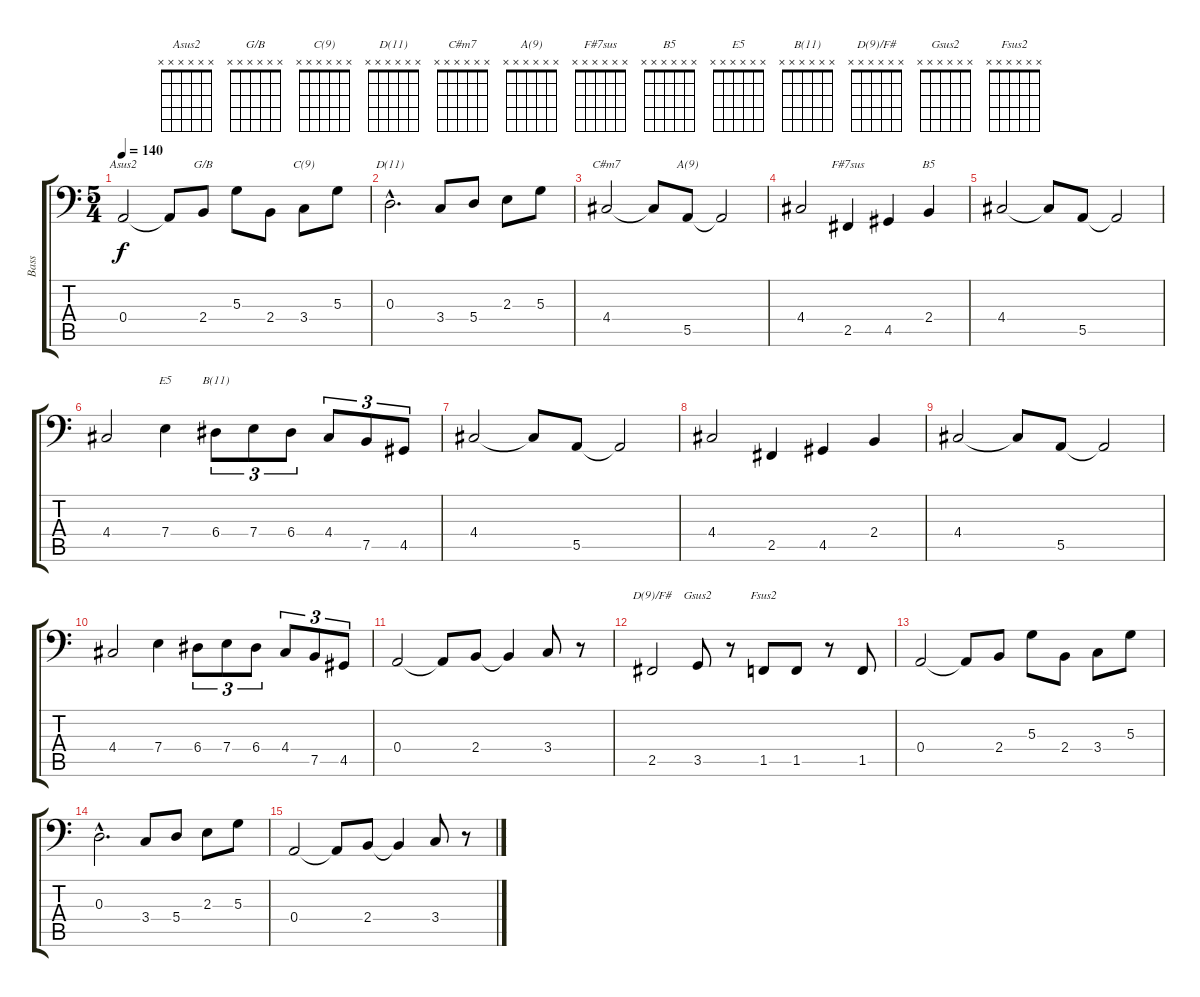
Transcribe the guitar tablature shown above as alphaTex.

\track ("Bass" "Bass") {instrument electricbasspick}
\staff {score tabs}
\tuning (C3 G2 D2 A1 E1 B0) {hide}
\chord ("Asus2" x x x x x x)
\chord ("G/B" x x x x x x)
\chord ("C(9)" x x x x x x)
\chord ("D(11)" x x x x x x)
\chord ("C#m7" x x x x x x)
\chord ("A(9)" x x x x x x)
\chord ("F#7sus" x x x x x x)
\chord ("B5" x x x x x x)
\chord ("E5" x x x x x x)
\chord ("B(11)" x x x x x x)
\chord ("D(9)/F#" x x x x x x)
\chord ("Gsus2" x x x x x x)
\chord ("Fsus2" x x x x x x)
\ts (5 4)
\tempo 140
\clef f4
\ks c
0.4.2{ch "Asus2" dy f} 0.4{t}.8 2.4.8{ch "G/B"} 5.3.8 2.4.8 3.4.8{ch "C(9)"} 5.3.8 |
0.3{hac}.2{d ch "D(11)"} 3.4.8 5.4.8 2.3.8 5.3.8 |
4.4.2{ch "C#m7"} 4.4{t}.8 5.5.8{ch "A(9)"} 5.5{t}.2 |
4.4.2 2.5.4{ch "F#7sus"} 4.5.4 2.4.4{ch "B5"} |
4.4.2 4.4{t}.8 5.5.8 5.5{t}.2 |
4.4.2 7.4.4{ch "E5"} 6.4.8{tu (3 2) ch "B(11)"} 7.4.8{tu (3 2)} 6.4.8{tu (3 2)} 4.4.8{tu (3 2)} 7.5.8{tu (3 2)} 4.5.8{tu (3 2)} |
4.4.2 4.4{t}.8 5.5.8 5.5{t}.2 |
4.4.2 2.5.4 4.5.4 2.4.4 |
4.4.2 4.4{t}.8 5.5.8 5.5{t}.2 |
4.4.2 7.4.4 6.4.8{tu (3 2)} 7.4.8{tu (3 2)} 6.4.8{tu (3 2)} 4.4.8{tu (3 2)} 7.5.8{tu (3 2)} 4.5.8{tu (3 2)} |
0.4.2 0.4{t}.8 2.4.8 2.4{t}.4 3.4.8 r.8 |
2.5.2{ch "D(9)/F#"} 3.5.8{ch "Gsus2"} r.8 1.5.8{ch "Fsus2"} 1.5.8 r.8 1.5.8 |
0.4.2 0.4{t}.8 2.4.8 5.3.8 2.4.8 3.4.8 5.3.8 |
0.3{hac}.2{d volume 8} 3.4.8 5.4.8 2.3.8 5.3.8 |
0.4.2{volume 6} 0.4{t}.8 2.4.8 2.4{t}.4 3.4.8 r.8
